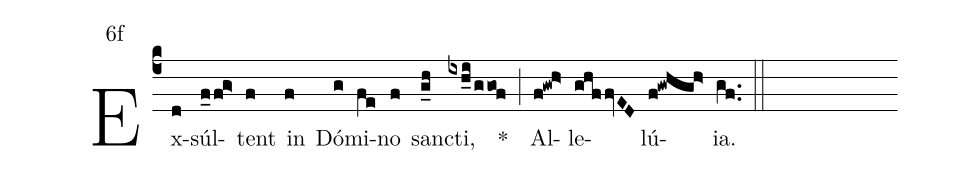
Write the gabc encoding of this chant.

mode:6f;
%%
(c4) Ex(d)súl(f_0fg>)tent(f) in(f) Dó(g)mi(fe)no(f) san(g_h)cti,(ixh_i/ggof) <sp>*</sp>(;) Al(f@gw!h>)le(ghf/fvED)lú(f!gwhgh>){ia}.(gf..) (::)
